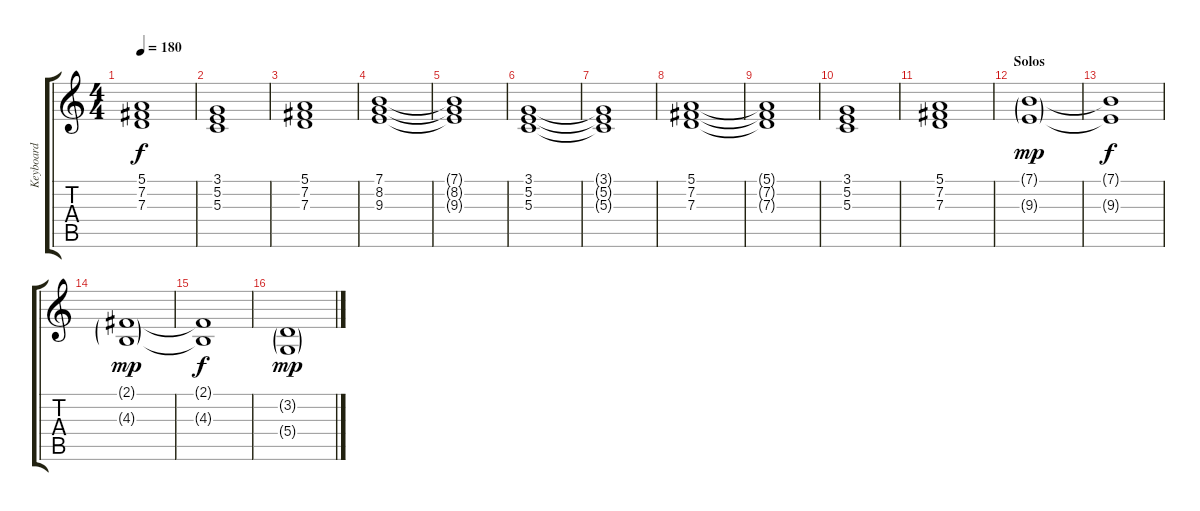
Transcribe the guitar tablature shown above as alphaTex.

\track ("Keyboard" "Keyboard") {instrument stringensemble1}
\staff {score tabs}
\tuning (E4 B3 G3 D3 A2 E2) {hide}
\ts (4 4)
\tempo 180
\clef g2
\ks c
(5.1{t} 7.2{t} 7.3{t}).1{dy f} |
(3.1 5.2 5.3).1 |
(5.1 7.2 7.3).1 |
(7.1 8.2 9.3).1 |
(7.1{t} 8.2{t} 9.3{t}).1 |
(3.1 5.2 5.3).1 |
(3.1{t} 5.2{t} 5.3{t}).1 |
(5.1 7.2 7.3).1 |
(5.1{t} 7.2{t} 7.3{t}).1 |
(3.1 5.2 5.3).1 |
(5.1 7.2 7.3).1 |
\section ("" "Solos")
(7.1{g} 9.3{g}).1{dy mp} |
(7.1{t} 9.3{t}).1{dy f} |
(2.1{g} 4.3{g}).1{dy mp} |
(2.1{t} 4.3{t}).1{dy f} |
(3.2{g} 5.4{g}).1{dy mp}
